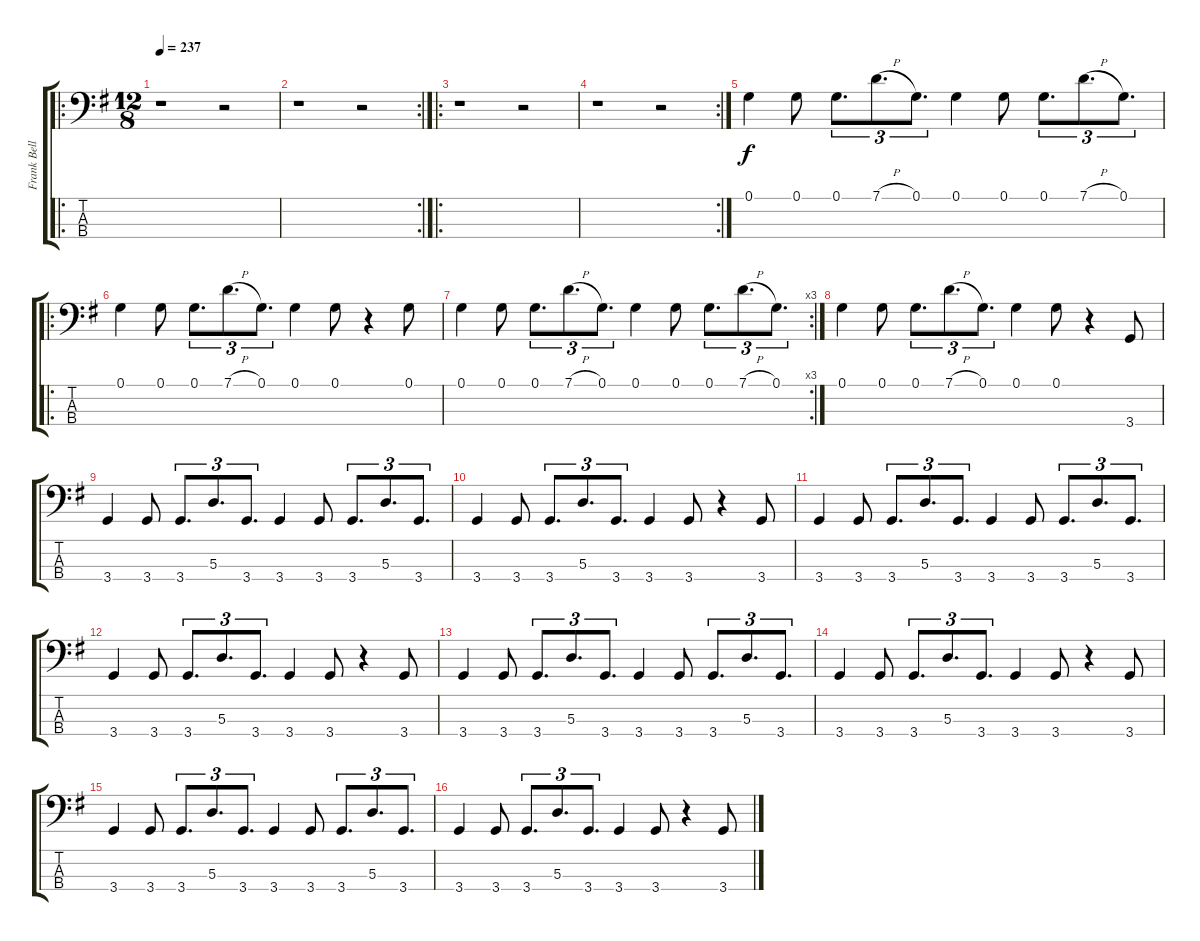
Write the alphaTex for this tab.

\track ("Frank Bello" "Frank Bell") {instrument electricbassfinger}
\staff {score tabs}
\tuning (G2 D2 A1 E1) {hide}
\ro
\ts (12 8)
\tempo 237
\clef f4
\ks g
r.1{dy f} r.2 |
\rc 2
r.1 r.2 |
\ro
r.1 r.2 |
\rc 2
r.1 r.2 |
0.1.4 0.1.8 0.1.8{d tu (3 2)} 7.1{h}.8{d tu (3 2)} 0.1.8{d tu (3 2)} 0.1.4 0.1.8 0.1.8{d tu (3 2)} 7.1{h}.8{d tu (3 2)} 0.1.8{d tu (3 2)} |
\ro
0.1.4 0.1.8 0.1.8{d tu (3 2)} 7.1{h}.8{d tu (3 2)} 0.1.8{d tu (3 2)} 0.1.4 0.1.8 r.4 0.1.8 |
\rc 3
0.1.4 0.1.8 0.1.8{d tu (3 2)} 7.1{h}.8{d tu (3 2)} 0.1.8{d tu (3 2)} 0.1.4 0.1.8 0.1.8{d tu (3 2)} 7.1{h}.8{d tu (3 2)} 0.1.8{d tu (3 2)} |
0.1.4 0.1.8 0.1.8{d tu (3 2)} 7.1{h}.8{d tu (3 2)} 0.1.8{d tu (3 2)} 0.1.4 0.1.8 r.4 3.4.8 |
3.4.4 3.4.8 3.4.8{d tu (3 2)} 5.3.8{d tu (3 2)} 3.4.8{d tu (3 2)} 3.4.4 3.4.8 3.4.8{d tu (3 2)} 5.3.8{d tu (3 2)} 3.4.8{d tu (3 2)} |
3.4.4 3.4.8 3.4.8{d tu (3 2)} 5.3.8{d tu (3 2)} 3.4.8{d tu (3 2)} 3.4.4 3.4.8 r.4 3.4.8 |
3.4.4 3.4.8 3.4.8{d tu (3 2)} 5.3.8{d tu (3 2)} 3.4.8{d tu (3 2)} 3.4.4 3.4.8 3.4.8{d tu (3 2)} 5.3.8{d tu (3 2)} 3.4.8{d tu (3 2)} |
3.4.4 3.4.8 3.4.8{d tu (3 2)} 5.3.8{d tu (3 2)} 3.4.8{d tu (3 2)} 3.4.4 3.4.8 r.4 3.4.8 |
3.4.4 3.4.8 3.4.8{d tu (3 2)} 5.3.8{d tu (3 2)} 3.4.8{d tu (3 2)} 3.4.4 3.4.8 3.4.8{d tu (3 2)} 5.3.8{d tu (3 2)} 3.4.8{d tu (3 2)} |
3.4.4 3.4.8 3.4.8{d tu (3 2)} 5.3.8{d tu (3 2)} 3.4.8{d tu (3 2)} 3.4.4 3.4.8 r.4 3.4.8 |
3.4.4 3.4.8 3.4.8{d tu (3 2)} 5.3.8{d tu (3 2)} 3.4.8{d tu (3 2)} 3.4.4 3.4.8 3.4.8{d tu (3 2)} 5.3.8{d tu (3 2)} 3.4.8{d tu (3 2)} |
3.4.4 3.4.8 3.4.8{d tu (3 2)} 5.3.8{d tu (3 2)} 3.4.8{d tu (3 2)} 3.4.4 3.4.8 r.4 3.4.8
